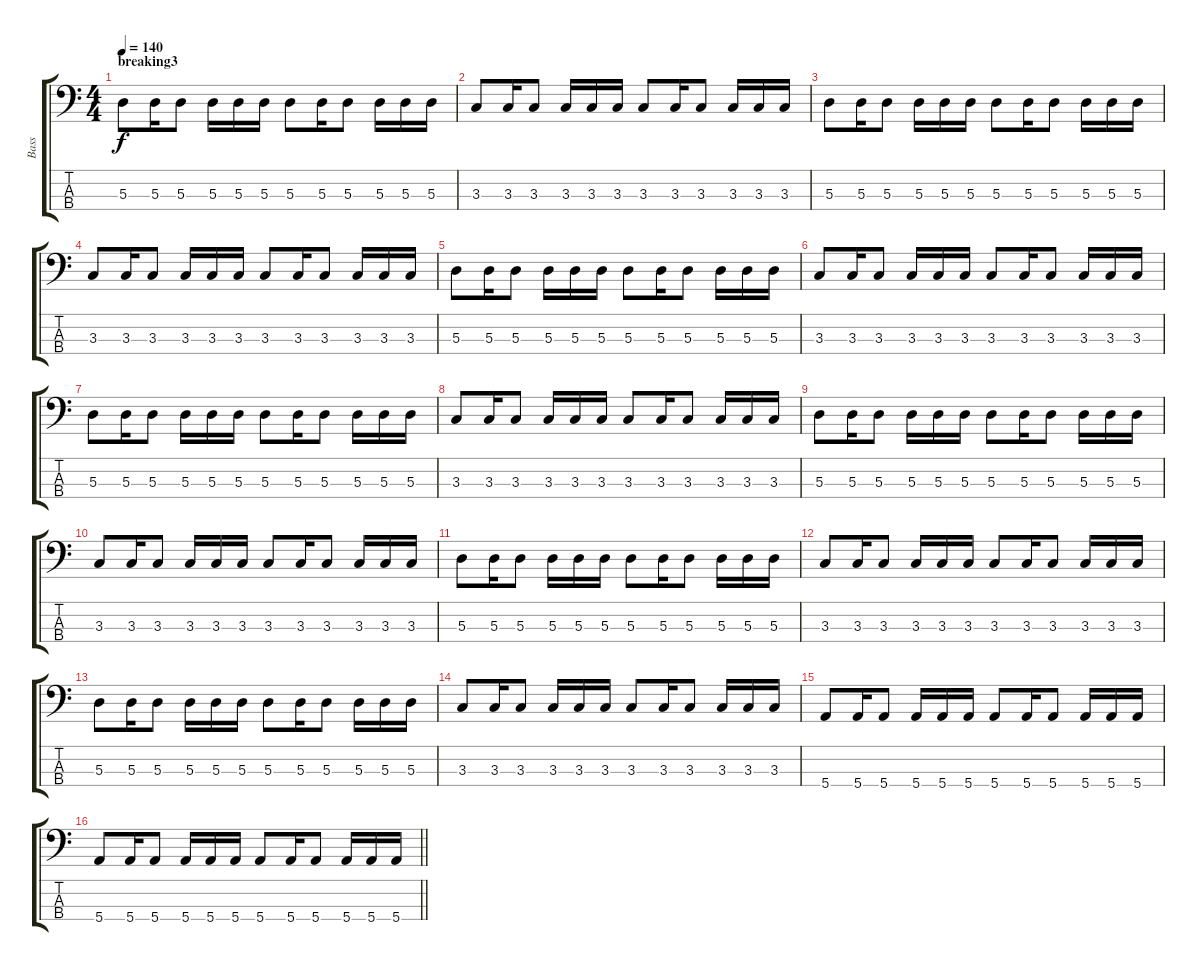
\track ("Bass" "Bass") {instrument electricbassfinger}
\staff {score tabs}
\tuning (G2 D2 A1 E1) {hide}
\ts (4 4)
\section ("" "breaking3")
\tempo 140
\clef f4
\ks c
5.3.8{dy f} 5.3.16 5.3.8 5.3.16 5.3.16 5.3.16 5.3.8 5.3.16 5.3.8 5.3.16 5.3.16 5.3.16 |
3.3.8 3.3.16 3.3.8 3.3.16 3.3.16 3.3.16 3.3.8 3.3.16 3.3.8 3.3.16 3.3.16 3.3.16 |
5.3.8 5.3.16 5.3.8 5.3.16 5.3.16 5.3.16 5.3.8 5.3.16 5.3.8 5.3.16 5.3.16 5.3.16 |
3.3.8 3.3.16 3.3.8 3.3.16 3.3.16 3.3.16 3.3.8 3.3.16 3.3.8 3.3.16 3.3.16 3.3.16 |
5.3.8 5.3.16 5.3.8 5.3.16 5.3.16 5.3.16 5.3.8 5.3.16 5.3.8 5.3.16 5.3.16 5.3.16 |
3.3.8 3.3.16 3.3.8 3.3.16 3.3.16 3.3.16 3.3.8 3.3.16 3.3.8 3.3.16 3.3.16 3.3.16 |
5.3.8 5.3.16 5.3.8 5.3.16 5.3.16 5.3.16 5.3.8 5.3.16 5.3.8 5.3.16 5.3.16 5.3.16 |
3.3.8 3.3.16 3.3.8 3.3.16 3.3.16 3.3.16 3.3.8 3.3.16 3.3.8 3.3.16 3.3.16 3.3.16 |
5.3.8 5.3.16 5.3.8 5.3.16 5.3.16 5.3.16 5.3.8 5.3.16 5.3.8 5.3.16 5.3.16 5.3.16 |
3.3.8 3.3.16 3.3.8 3.3.16 3.3.16 3.3.16 3.3.8 3.3.16 3.3.8 3.3.16 3.3.16 3.3.16 |
5.3.8 5.3.16 5.3.8 5.3.16 5.3.16 5.3.16 5.3.8 5.3.16 5.3.8 5.3.16 5.3.16 5.3.16 |
3.3.8 3.3.16 3.3.8 3.3.16 3.3.16 3.3.16 3.3.8 3.3.16 3.3.8 3.3.16 3.3.16 3.3.16 |
5.3.8 5.3.16 5.3.8 5.3.16 5.3.16 5.3.16 5.3.8 5.3.16 5.3.8 5.3.16 5.3.16 5.3.16 |
3.3.8 3.3.16 3.3.8 3.3.16 3.3.16 3.3.16 3.3.8 3.3.16 3.3.8 3.3.16 3.3.16 3.3.16 |
5.4.8 5.4.16 5.4.8 5.4.16 5.4.16 5.4.16 5.4.8 5.4.16 5.4.8 5.4.16 5.4.16 5.4.16 |
\barLineRight lightlight
5.4.8 5.4.16 5.4.8 5.4.16 5.4.16 5.4.16 5.4.8 5.4.16 5.4.8 5.4.16 5.4.16 5.4.16
